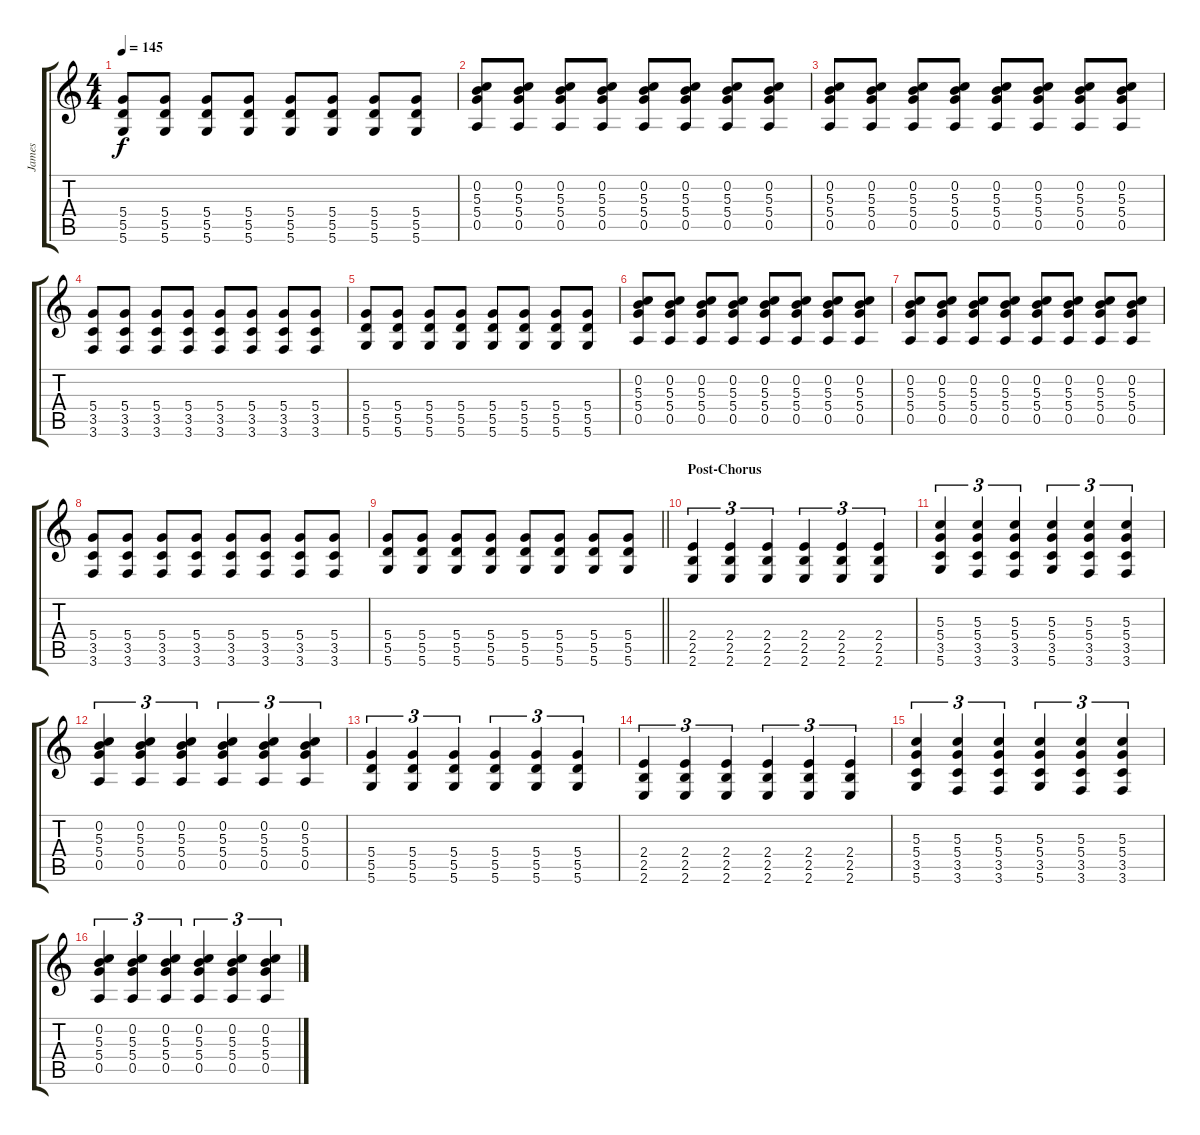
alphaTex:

\track ("James" "James") {instrument distortionguitar}
\staff {score tabs}
\tuning (E4 B3 G3 D3 A2 D2) {hide}
\ts (4 4)
\tempo 145
\clef g2
\ks c
(5.4 5.5 5.6).8{dy f} (5.4 5.5 5.6).8 (5.4 5.5 5.6).8 (5.4 5.5 5.6).8 (5.4 5.5 5.6).8 (5.4 5.5 5.6).8 (5.4 5.5 5.6).8 (5.4 5.5 5.6).8 |
(0.2 5.3 5.4 0.5).8{balance 8} (0.2 5.3 5.4 0.5).8 (0.2 5.3 5.4 0.5).8 (0.2 5.3 5.4 0.5).8 (0.2 5.3 5.4 0.5).8 (0.2 5.3 5.4 0.5).8 (0.2 5.3 5.4 0.5).8 (0.2 5.3 5.4 0.5).8 |
(0.2 5.3 5.4 0.5).8 (0.2 5.3 5.4 0.5).8 (0.2 5.3 5.4 0.5).8 (0.2 5.3 5.4 0.5).8 (0.2 5.3 5.4 0.5).8 (0.2 5.3 5.4 0.5).8 (0.2 5.3 5.4 0.5).8 (0.2 5.3 5.4 0.5).8 |
(5.4 3.5 3.6).8 (5.4 3.5 3.6).8 (5.4 3.5 3.6).8 (5.4 3.5 3.6).8 (5.4 3.5 3.6).8 (5.4 3.5 3.6).8 (5.4 3.5 3.6).8 (5.4 3.5 3.6).8 |
(5.4 5.5 5.6).8 (5.4 5.5 5.6).8 (5.4 5.5 5.6).8 (5.4 5.5 5.6).8 (5.4 5.5 5.6).8 (5.4 5.5 5.6).8 (5.4 5.5 5.6).8 (5.4 5.5 5.6).8 |
(0.2 5.3 5.4 0.5).8 (0.2 5.3 5.4 0.5).8 (0.2 5.3 5.4 0.5).8 (0.2 5.3 5.4 0.5).8 (0.2 5.3 5.4 0.5).8 (0.2 5.3 5.4 0.5).8 (0.2 5.3 5.4 0.5).8 (0.2 5.3 5.4 0.5).8 |
(0.2 5.3 5.4 0.5).8 (0.2 5.3 5.4 0.5).8 (0.2 5.3 5.4 0.5).8 (0.2 5.3 5.4 0.5).8 (0.2 5.3 5.4 0.5).8 (0.2 5.3 5.4 0.5).8 (0.2 5.3 5.4 0.5).8 (0.2 5.3 5.4 0.5).8 |
(5.4 3.5 3.6).8 (5.4 3.5 3.6).8 (5.4 3.5 3.6).8 (5.4 3.5 3.6).8 (5.4 3.5 3.6).8 (5.4 3.5 3.6).8 (5.4 3.5 3.6).8 (5.4 3.5 3.6).8 |
\barLineRight lightlight
(5.4 5.5 5.6).8 (5.4 5.5 5.6).8 (5.4 5.5 5.6).8 (5.4 5.5 5.6).8 (5.4 5.5 5.6).8 (5.4 5.5 5.6).8 (5.4 5.5 5.6).8 (5.4 5.5 5.6).8 |
\section ("" "Post-Chorus")
(2.4 2.5 2.6).4{tu (3 2)} (2.4 2.5 2.6).4{tu (3 2)} (2.4 2.5 2.6).4{tu (3 2)} (2.4 2.5 2.6).4{tu (3 2)} (2.4 2.5 2.6).4{tu (3 2)} (2.4 2.5 2.6).4{tu (3 2)} |
(5.3 5.4 3.5 5.6).4{tu (3 2)} (5.3 5.4 3.5 3.6).4{tu (3 2)} (5.3 5.4 3.5 3.6).4{tu (3 2)} (5.3 5.4 3.5 5.6).4{tu (3 2)} (5.3 5.4 3.5 3.6).4{tu (3 2)} (5.3 5.4 3.5 3.6).4{tu (3 2)} |
(0.2 5.3 5.4 0.5).4{tu (3 2)} (0.2 5.3 5.4 0.5).4{tu (3 2)} (0.2 5.3 5.4 0.5).4{tu (3 2)} (0.2 5.3 5.4 0.5).4{tu (3 2)} (0.2 5.3 5.4 0.5).4{tu (3 2)} (0.2 5.3 5.4 0.5).4{tu (3 2)} |
(5.4 5.5 5.6).4{tu (3 2)} (5.4 5.5 5.6).4{tu (3 2)} (5.4 5.5 5.6).4{tu (3 2)} (5.4 5.5 5.6).4{tu (3 2)} (5.4 5.5 5.6).4{tu (3 2)} (5.4 5.5 5.6).4{tu (3 2)} |
(2.4 2.5 2.6).4{tu (3 2)} (2.4 2.5 2.6).4{tu (3 2)} (2.4 2.5 2.6).4{tu (3 2)} (2.4 2.5 2.6).4{tu (3 2)} (2.4 2.5 2.6).4{tu (3 2)} (2.4 2.5 2.6).4{tu (3 2)} |
(5.3 5.4 3.5 5.6).4{tu (3 2)} (5.3 5.4 3.5 3.6).4{tu (3 2)} (5.3 5.4 3.5 3.6).4{tu (3 2)} (5.3 5.4 3.5 5.6).4{tu (3 2)} (5.3 5.4 3.5 3.6).4{tu (3 2)} (5.3 5.4 3.5 3.6).4{tu (3 2)} |
(0.2 5.3 5.4 0.5).4{tu (3 2)} (0.2 5.3 5.4 0.5).4{tu (3 2)} (0.2 5.3 5.4 0.5).4{tu (3 2)} (0.2 5.3 5.4 0.5).4{tu (3 2)} (0.2 5.3 5.4 0.5).4{tu (3 2)} (0.2 5.3 5.4 0.5).4{tu (3 2)}
